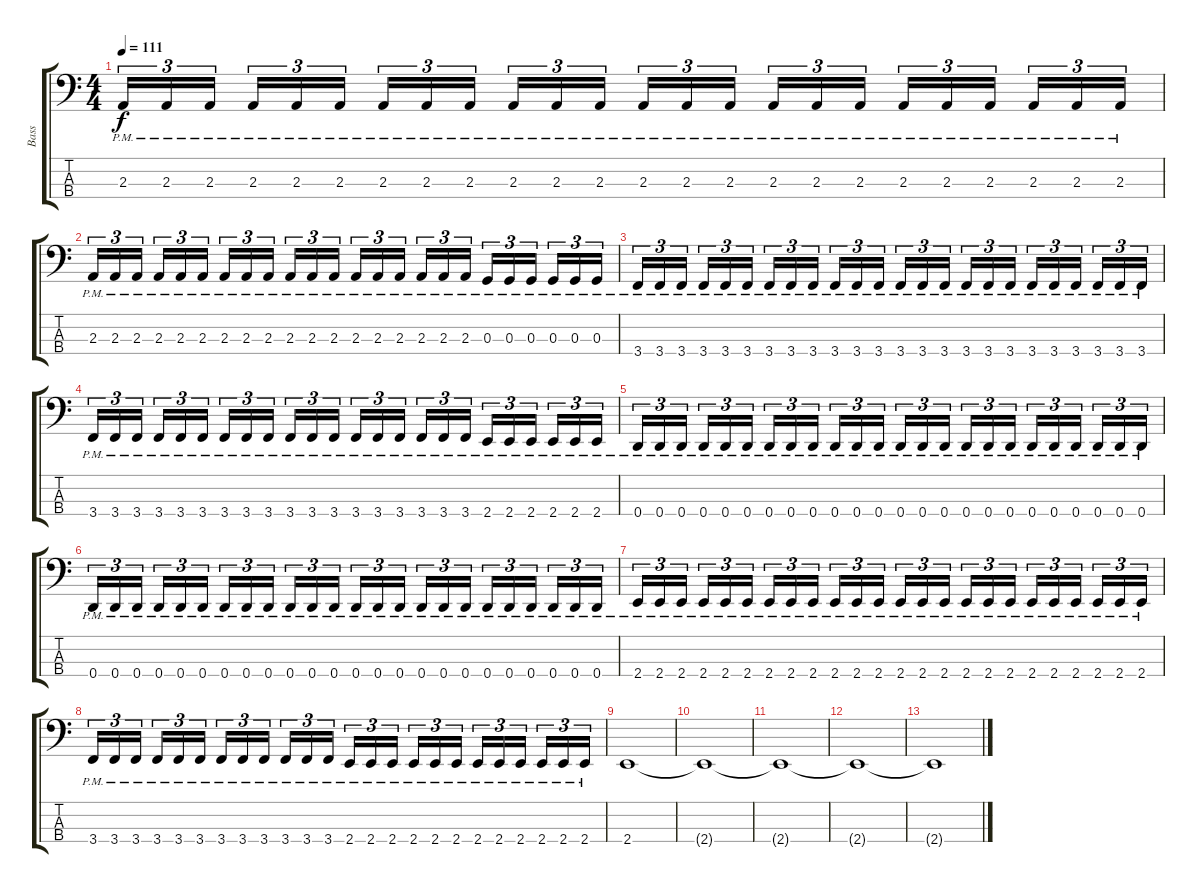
\track ("Bass" "Bass") {instrument electricbassfinger}
\staff {score tabs}
\tuning (F2 C2 G1 D1) {hide}
\ts (4 4)
\tempo 111
\clef f4
\ks c
2.3{pm}.16{tu (3 2) dy f} 2.3{pm}.16{tu (3 2)} 2.3{pm}.16{tu (3 2)} 2.3{pm}.16{tu (3 2)} 2.3{pm}.16{tu (3 2)} 2.3{pm}.16{tu (3 2)} 2.3{pm}.16{tu (3 2)} 2.3{pm}.16{tu (3 2)} 2.3{pm}.16{tu (3 2)} 2.3{pm}.16{tu (3 2)} 2.3{pm}.16{tu (3 2)} 2.3{pm}.16{tu (3 2)} 2.3{pm}.16{tu (3 2)} 2.3{pm}.16{tu (3 2)} 2.3{pm}.16{tu (3 2)} 2.3{pm}.16{tu (3 2)} 2.3{pm}.16{tu (3 2)} 2.3{pm}.16{tu (3 2)} 2.3{pm}.16{tu (3 2)} 2.3{pm}.16{tu (3 2)} 2.3{pm}.16{tu (3 2)} 2.3{pm}.16{tu (3 2)} 2.3{pm}.16{tu (3 2)} 2.3{pm}.16{tu (3 2)} |
2.3{pm}.16{tu (3 2)} 2.3{pm}.16{tu (3 2)} 2.3{pm}.16{tu (3 2)} 2.3{pm}.16{tu (3 2)} 2.3{pm}.16{tu (3 2)} 2.3{pm}.16{tu (3 2)} 2.3{pm}.16{tu (3 2)} 2.3{pm}.16{tu (3 2)} 2.3{pm}.16{tu (3 2)} 2.3{pm}.16{tu (3 2)} 2.3{pm}.16{tu (3 2)} 2.3{pm}.16{tu (3 2)} 2.3{pm}.16{tu (3 2)} 2.3{pm}.16{tu (3 2)} 2.3{pm}.16{tu (3 2)} 2.3{pm}.16{tu (3 2)} 2.3{pm}.16{tu (3 2)} 2.3{pm}.16{tu (3 2)} 0.3{pm}.16{tu (3 2)} 0.3{pm}.16{tu (3 2)} 0.3{pm}.16{tu (3 2)} 0.3{pm}.16{tu (3 2)} 0.3{pm}.16{tu (3 2)} 0.3{pm}.16{tu (3 2)} |
3.4{pm}.16{tu (3 2)} 3.4{pm}.16{tu (3 2)} 3.4{pm}.16{tu (3 2)} 3.4{pm}.16{tu (3 2)} 3.4{pm}.16{tu (3 2)} 3.4{pm}.16{tu (3 2)} 3.4{pm}.16{tu (3 2)} 3.4{pm}.16{tu (3 2)} 3.4{pm}.16{tu (3 2)} 3.4{pm}.16{tu (3 2)} 3.4{pm}.16{tu (3 2)} 3.4{pm}.16{tu (3 2)} 3.4{pm}.16{tu (3 2)} 3.4{pm}.16{tu (3 2)} 3.4{pm}.16{tu (3 2)} 3.4{pm}.16{tu (3 2)} 3.4{pm}.16{tu (3 2)} 3.4{pm}.16{tu (3 2)} 3.4{pm}.16{tu (3 2)} 3.4{pm}.16{tu (3 2)} 3.4{pm}.16{tu (3 2)} 3.4{pm}.16{tu (3 2)} 3.4{pm}.16{tu (3 2)} 3.4{pm}.16{tu (3 2)} |
3.4{pm}.16{tu (3 2)} 3.4{pm}.16{tu (3 2)} 3.4{pm}.16{tu (3 2)} 3.4{pm}.16{tu (3 2)} 3.4{pm}.16{tu (3 2)} 3.4{pm}.16{tu (3 2)} 3.4{pm}.16{tu (3 2)} 3.4{pm}.16{tu (3 2)} 3.4{pm}.16{tu (3 2)} 3.4{pm}.16{tu (3 2)} 3.4{pm}.16{tu (3 2)} 3.4{pm}.16{tu (3 2)} 3.4{pm}.16{tu (3 2)} 3.4{pm}.16{tu (3 2)} 3.4{pm}.16{tu (3 2)} 3.4{pm}.16{tu (3 2)} 3.4{pm}.16{tu (3 2)} 3.4{pm}.16{tu (3 2)} 2.4{pm}.16{tu (3 2)} 2.4{pm}.16{tu (3 2)} 2.4{pm}.16{tu (3 2)} 2.4{pm}.16{tu (3 2)} 2.4{pm}.16{tu (3 2)} 2.4{pm}.16{tu (3 2)} |
0.4{pm}.16{tu (3 2)} 0.4{pm}.16{tu (3 2)} 0.4{pm}.16{tu (3 2)} 0.4{pm}.16{tu (3 2)} 0.4{pm}.16{tu (3 2)} 0.4{pm}.16{tu (3 2)} 0.4{pm}.16{tu (3 2)} 0.4{pm}.16{tu (3 2)} 0.4{pm}.16{tu (3 2)} 0.4{pm}.16{tu (3 2)} 0.4{pm}.16{tu (3 2)} 0.4{pm}.16{tu (3 2)} 0.4{pm}.16{tu (3 2)} 0.4{pm}.16{tu (3 2)} 0.4{pm}.16{tu (3 2)} 0.4{pm}.16{tu (3 2)} 0.4{pm}.16{tu (3 2)} 0.4{pm}.16{tu (3 2)} 0.4{pm}.16{tu (3 2)} 0.4{pm}.16{tu (3 2)} 0.4{pm}.16{tu (3 2)} 0.4{pm}.16{tu (3 2)} 0.4{pm}.16{tu (3 2)} 0.4{pm}.16{tu (3 2)} |
0.4{pm}.16{tu (3 2)} 0.4{pm}.16{tu (3 2)} 0.4{pm}.16{tu (3 2)} 0.4{pm}.16{tu (3 2)} 0.4{pm}.16{tu (3 2)} 0.4{pm}.16{tu (3 2)} 0.4{pm}.16{tu (3 2)} 0.4{pm}.16{tu (3 2)} 0.4{pm}.16{tu (3 2)} 0.4{pm}.16{tu (3 2)} 0.4{pm}.16{tu (3 2)} 0.4{pm}.16{tu (3 2)} 0.4{pm}.16{tu (3 2)} 0.4{pm}.16{tu (3 2)} 0.4{pm}.16{tu (3 2)} 0.4{pm}.16{tu (3 2)} 0.4{pm}.16{tu (3 2)} 0.4{pm}.16{tu (3 2)} 0.4{pm}.16{tu (3 2)} 0.4{pm}.16{tu (3 2)} 0.4{pm}.16{tu (3 2)} 0.4{pm}.16{tu (3 2)} 0.4{pm}.16{tu (3 2)} 0.4{pm}.16{tu (3 2)} |
2.4{pm}.16{tu (3 2)} 2.4{pm}.16{tu (3 2)} 2.4{pm}.16{tu (3 2)} 2.4{pm}.16{tu (3 2)} 2.4{pm}.16{tu (3 2)} 2.4{pm}.16{tu (3 2)} 2.4{pm}.16{tu (3 2)} 2.4{pm}.16{tu (3 2)} 2.4{pm}.16{tu (3 2)} 2.4{pm}.16{tu (3 2)} 2.4{pm}.16{tu (3 2)} 2.4{pm}.16{tu (3 2)} 2.4{pm}.16{tu (3 2)} 2.4{pm}.16{tu (3 2)} 2.4{pm}.16{tu (3 2)} 2.4{pm}.16{tu (3 2)} 2.4{pm}.16{tu (3 2)} 2.4{pm}.16{tu (3 2)} 2.4{pm}.16{tu (3 2)} 2.4{pm}.16{tu (3 2)} 2.4{pm}.16{tu (3 2)} 2.4{pm}.16{tu (3 2)} 2.4{pm}.16{tu (3 2)} 2.4{pm}.16{tu (3 2)} |
3.4{pm}.16{tu (3 2)} 3.4{pm}.16{tu (3 2)} 3.4{pm}.16{tu (3 2)} 3.4{pm}.16{tu (3 2)} 3.4{pm}.16{tu (3 2)} 3.4{pm}.16{tu (3 2)} 3.4{pm}.16{tu (3 2)} 3.4{pm}.16{tu (3 2)} 3.4{pm}.16{tu (3 2)} 3.4{pm}.16{tu (3 2)} 3.4{pm}.16{tu (3 2)} 3.4{pm}.16{tu (3 2)} 2.4{pm}.16{tu (3 2)} 2.4{pm}.16{tu (3 2)} 2.4{pm}.16{tu (3 2)} 2.4{pm}.16{tu (3 2)} 2.4{pm}.16{tu (3 2)} 2.4{pm}.16{tu (3 2)} 2.4{pm}.16{tu (3 2)} 2.4{pm}.16{tu (3 2)} 2.4{pm}.16{tu (3 2)} 2.4{pm}.16{tu (3 2)} 2.4{pm}.16{tu (3 2)} 2.4{pm}.16{tu (3 2)} |
2.4.1 |
2.4{t}.1 |
2.4{t}.1 |
2.4{t}.1 |
2.4{t}.1
